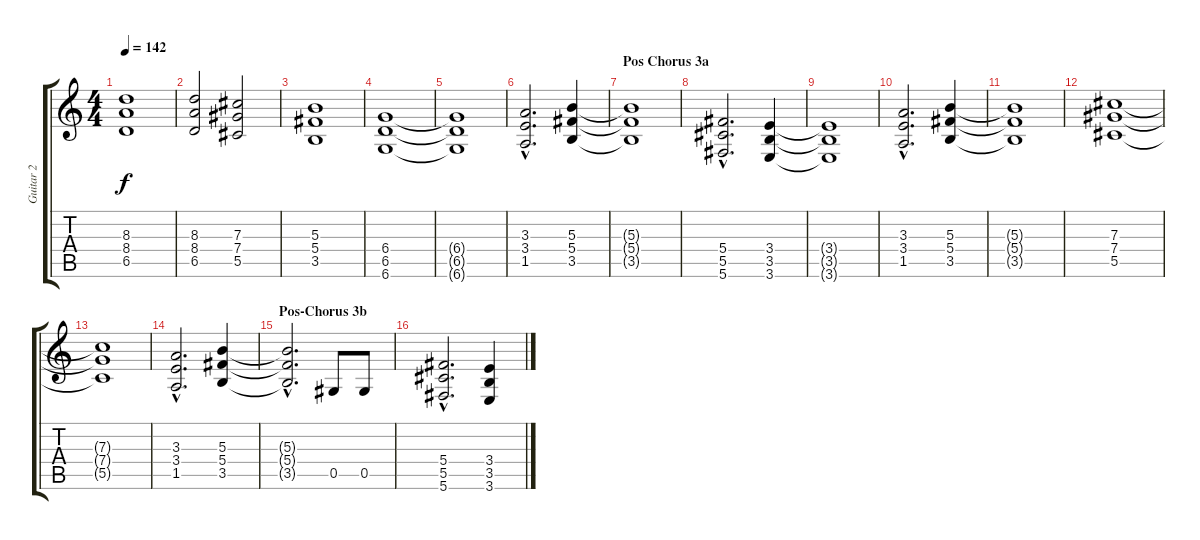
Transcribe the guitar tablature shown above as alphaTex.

\track ("Guitar 2" "Guitar 2") {instrument distortionguitar}
\staff {score tabs}
\tuning (Eb4 Bb3 Gb3 Db3 Ab2 Db2) {hide}
\ts (4 4)
\tempo 142
\clef g2
\ks c
(8.3 8.4 6.5).1{dy f} |
(8.3 8.4 6.5).2 (7.3 7.4 5.5).2 |
(5.3 5.4 3.5).1 |
(6.4 6.5 6.6).1 |
(6.4{t} 6.5{t} 6.6{t}).1 |
(3.3{hac} 3.4{hac} 1.5{hac}).2{d} (5.3 5.4 3.5).4 |
\section ("" "Pos Chorus 3a")
(5.3{t} 5.4{t} 3.5{t}).1 |
(5.4{hac} 5.5{hac} 5.6{hac}).2{d} (3.4 3.5 3.6).4 |
(3.4{t} 3.5{t} 3.6{t}).1 |
(3.3{hac} 3.4{hac} 1.5{hac}).2{d} (5.3 5.4 3.5).4 |
(5.3{t} 5.4{t} 3.5{t}).1 |
(7.3 7.4 5.5).1 |
(7.3{t} 7.4{t} 5.5{t}).1 |
(3.3{hac} 3.4{hac} 1.5{hac}).2{d} (5.3 5.4 3.5).4 |
\section ("" "Pos-Chorus 3b")
(5.3{hac t} 5.4{hac t} 3.5{hac t}).2{d} 0.5.8 0.5.8 |
(5.4{hac} 5.5{hac} 5.6{hac}).2{d} (3.4 3.5 3.6).4
